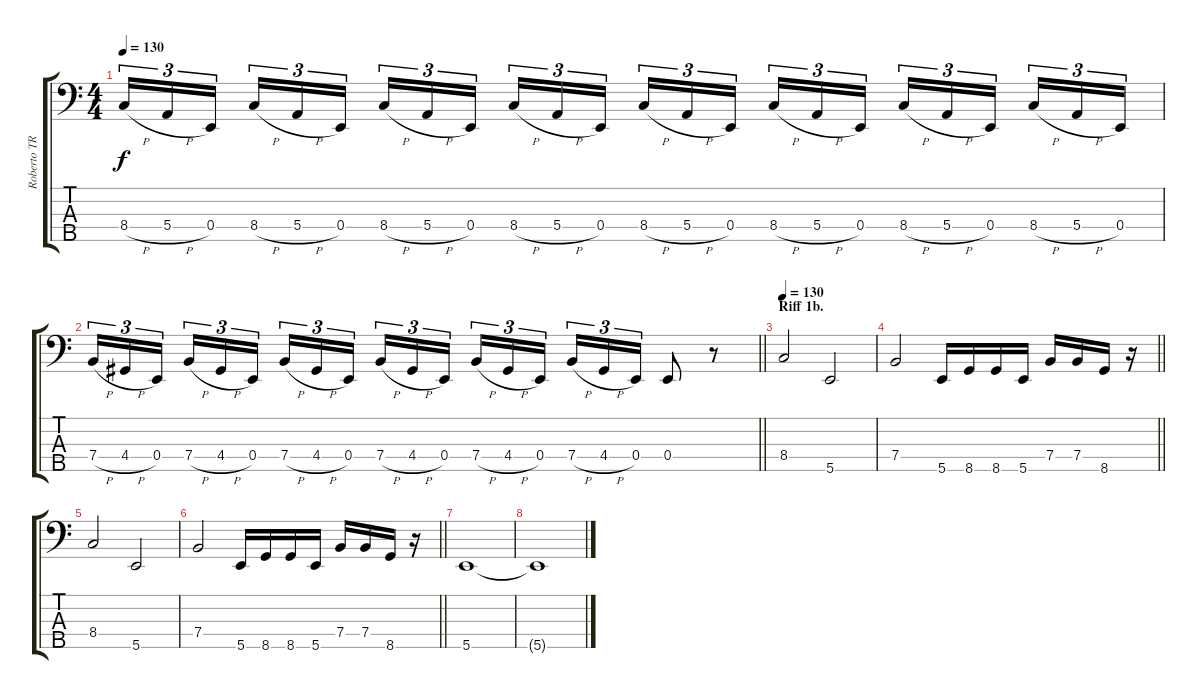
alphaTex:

\track ("Roberto TRUJILLO" "Roberto TR") {instrument electricbassfinger}
\staff {score tabs}
\tuning (G2 D2 A1 E1 B0) {hide}
\ts (4 4)
\tempo 130
\clef f4
\ks c
8.4{h}.16{tu (3 2) dy f} 5.4{h}.16{tu (3 2)} 0.4.16{tu (3 2) beam splitsecondary} 8.4{h}.16{tu (3 2)} 5.4{h}.16{tu (3 2)} 0.4.16{tu (3 2)} 8.4{h}.16{tu (3 2)} 5.4{h}.16{tu (3 2)} 0.4.16{tu (3 2) beam splitsecondary} 8.4{h}.16{tu (3 2)} 5.4{h}.16{tu (3 2)} 0.4.16{tu (3 2)} 8.4{h}.16{tu (3 2)} 5.4{h}.16{tu (3 2)} 0.4.16{tu (3 2) beam splitsecondary} 8.4{h}.16{tu (3 2)} 5.4{h}.16{tu (3 2)} 0.4.16{tu (3 2)} 8.4{h}.16{tu (3 2)} 5.4{h}.16{tu (3 2)} 0.4.16{tu (3 2) beam splitsecondary} 8.4{h}.16{tu (3 2)} 5.4{h}.16{tu (3 2)} 0.4.16{tu (3 2)} |
\barLineRight lightlight
7.4{h}.16{tu (3 2)} 4.4{h}.16{tu (3 2)} 0.4.16{tu (3 2) beam splitsecondary} 7.4{h}.16{tu (3 2)} 4.4{h}.16{tu (3 2)} 0.4.16{tu (3 2)} 7.4{h}.16{tu (3 2)} 4.4{h}.16{tu (3 2)} 0.4.16{tu (3 2) beam splitsecondary} 7.4{h}.16{tu (3 2)} 4.4{h}.16{tu (3 2)} 0.4.16{tu (3 2)} 7.4{h}.16{tu (3 2)} 4.4{h}.16{tu (3 2)} 0.4.16{tu (3 2) beam splitsecondary} 7.4{h}.16{tu (3 2)} 4.4{h}.16{tu (3 2)} 0.4.16{tu (3 2)} 0.4.8 r.8 |
\section ("" "Riff 1b.")
\tempo 130
8.4.2 5.5.2 |
\barLineRight lightlight
7.4.2 5.5.16 8.5.16 8.5.16 5.5.16 7.4.16 7.4.16 8.5.16 r.16 |
8.4.2 5.5.2 |
\barLineRight lightlight
7.4.2 5.5.16 8.5.16 8.5.16 5.5.16 7.4.16 7.4.16 8.5.16 r.16 |
5.5.1 |
5.5{t}.1
